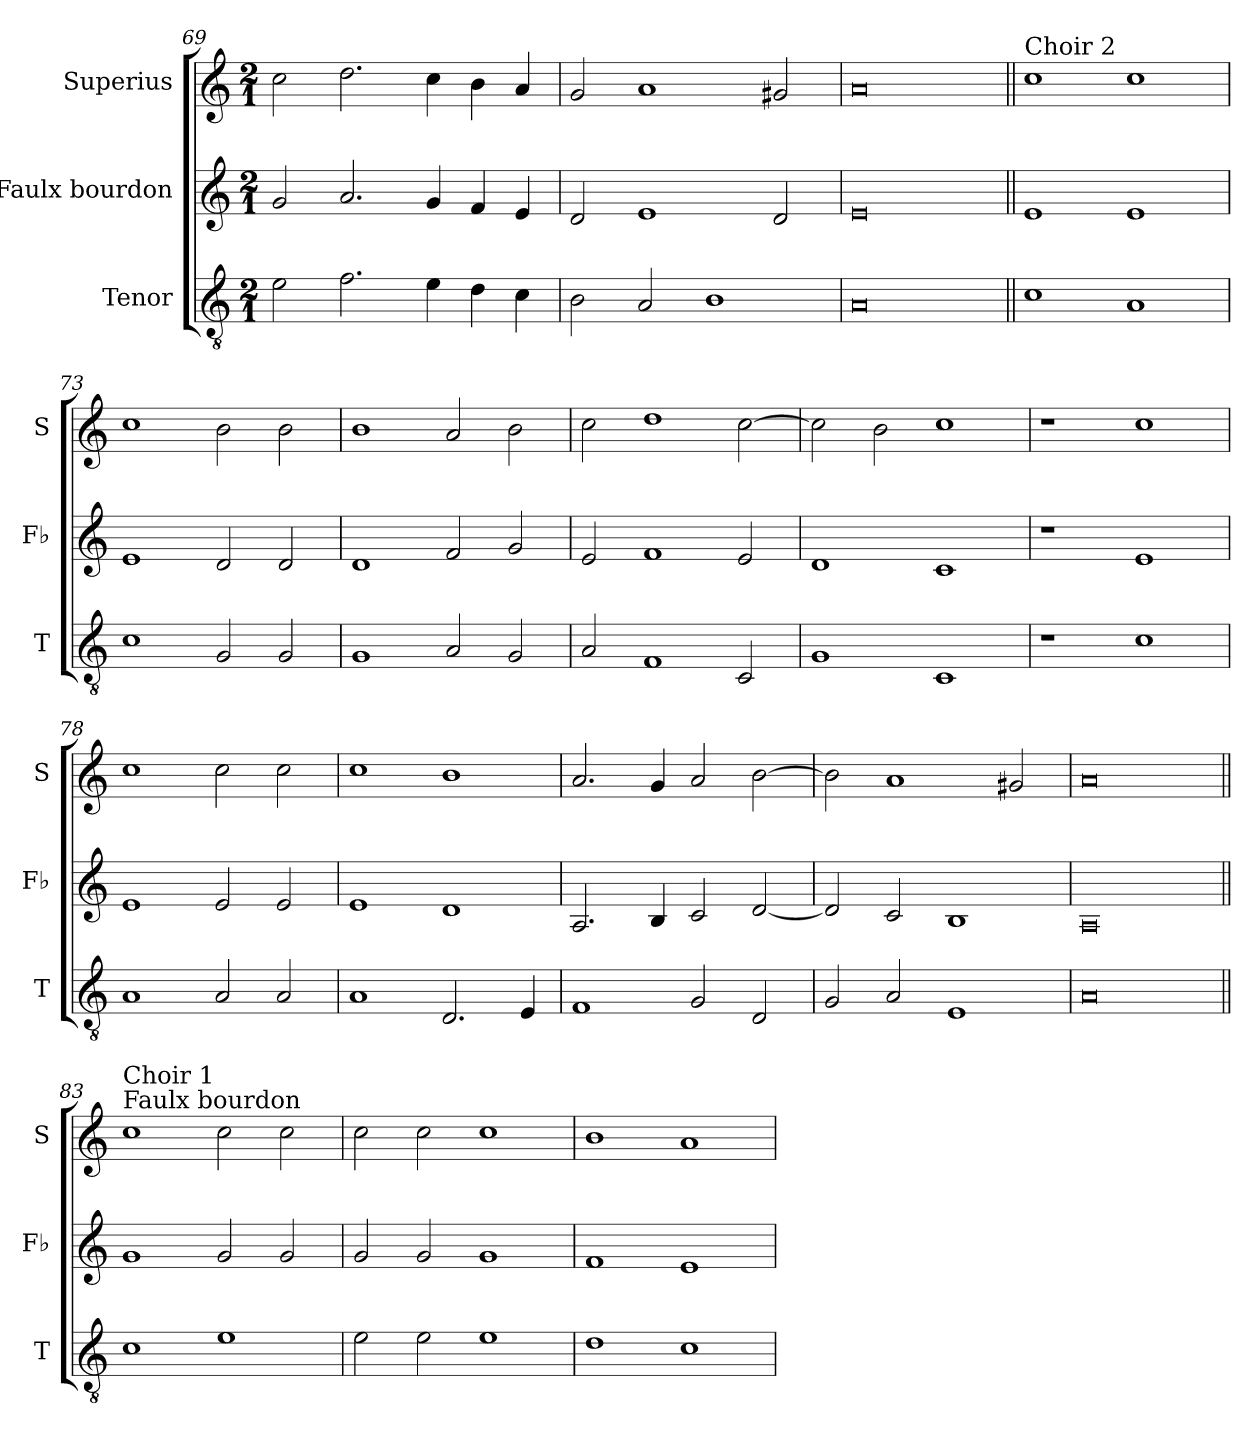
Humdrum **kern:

**kern	**kern	**kern
*part3	*part2	*part1
*staff3	*staff2	*staff1
*I"Tenor	*I"Faulx bourdon	*I"Superius
*I'T	*I'Fb	*I'S
*clefGv2	*clefG2	*clefG2
*k[]	*k[]	*k[]
*M2/1	*M2/1	*M2/1
=69	=69	=69
2e\	2g/	2cc\
2.f\	2.a/	2.dd\
4e\	4g/	4cc\
4d\	4f/	4b\
4c\	4e/	4a/
=70	=70	=70
2B\	2d/	2g/
2A/	1e	1a
1B	.	.
.	2d/	2g#X/
=71	=71	=71
0A	0e	0a
=72||	=72||	=72||
!	!	!LO:TX:a:t=Choir 2
1c	1e	1cc
1A	1e	1cc
=73	=73	=73
1c	1e	1cc
2G/	2d/	2b\
2G/	2d/	2b\
=74	=74	=74
1G	1d	1b
2A/	2f/	2a/
2G/	2g/	2b\
=75	=75	=75
2A/	2e/	2cc\
1F	1f	1dd
2C/	2e/	[2cc\
=76	=76	=76
1G	1d	2cc\]
.	.	2b\
1C	1c	1cc
=77	=77	=77
1r	1r	1r
1c	1e	1cc
=78	=78	=78
1A	1e	1cc
2A/	2e/	2cc\
2A/	2e/	2cc\
=79	=79	=79
1A	1e	1cc
2.D/	1d	1b
4E/	.	.
=80	=80	=80
1F	2.A/	2.a/
.	4B/	4g/
2G/	2c/	2a/
2D/	[2d/	[2b\
=81	=81	=81
2G/	2d/]	2b\]
2A/	2c/	1a
1E	1B	.
.	.	2g#X/
=82	=82	=82
0A	0A	0a
=83||	=83||	=83||
!	!	!LO:TX:a:t=Faulx bourdon
!	!	!LO:TX:a:t=Choir 1
1c	1g	1cc
1e	2g/	2cc\
.	2g/	2cc\
=84	=84	=84
2e\	2g/	2cc\
2e\	2g/	2cc\
1e	1g	1cc
=85	=85	=85
1d	1f	1b
1c	1e	1a
=	=	=
*-	*-	*-
